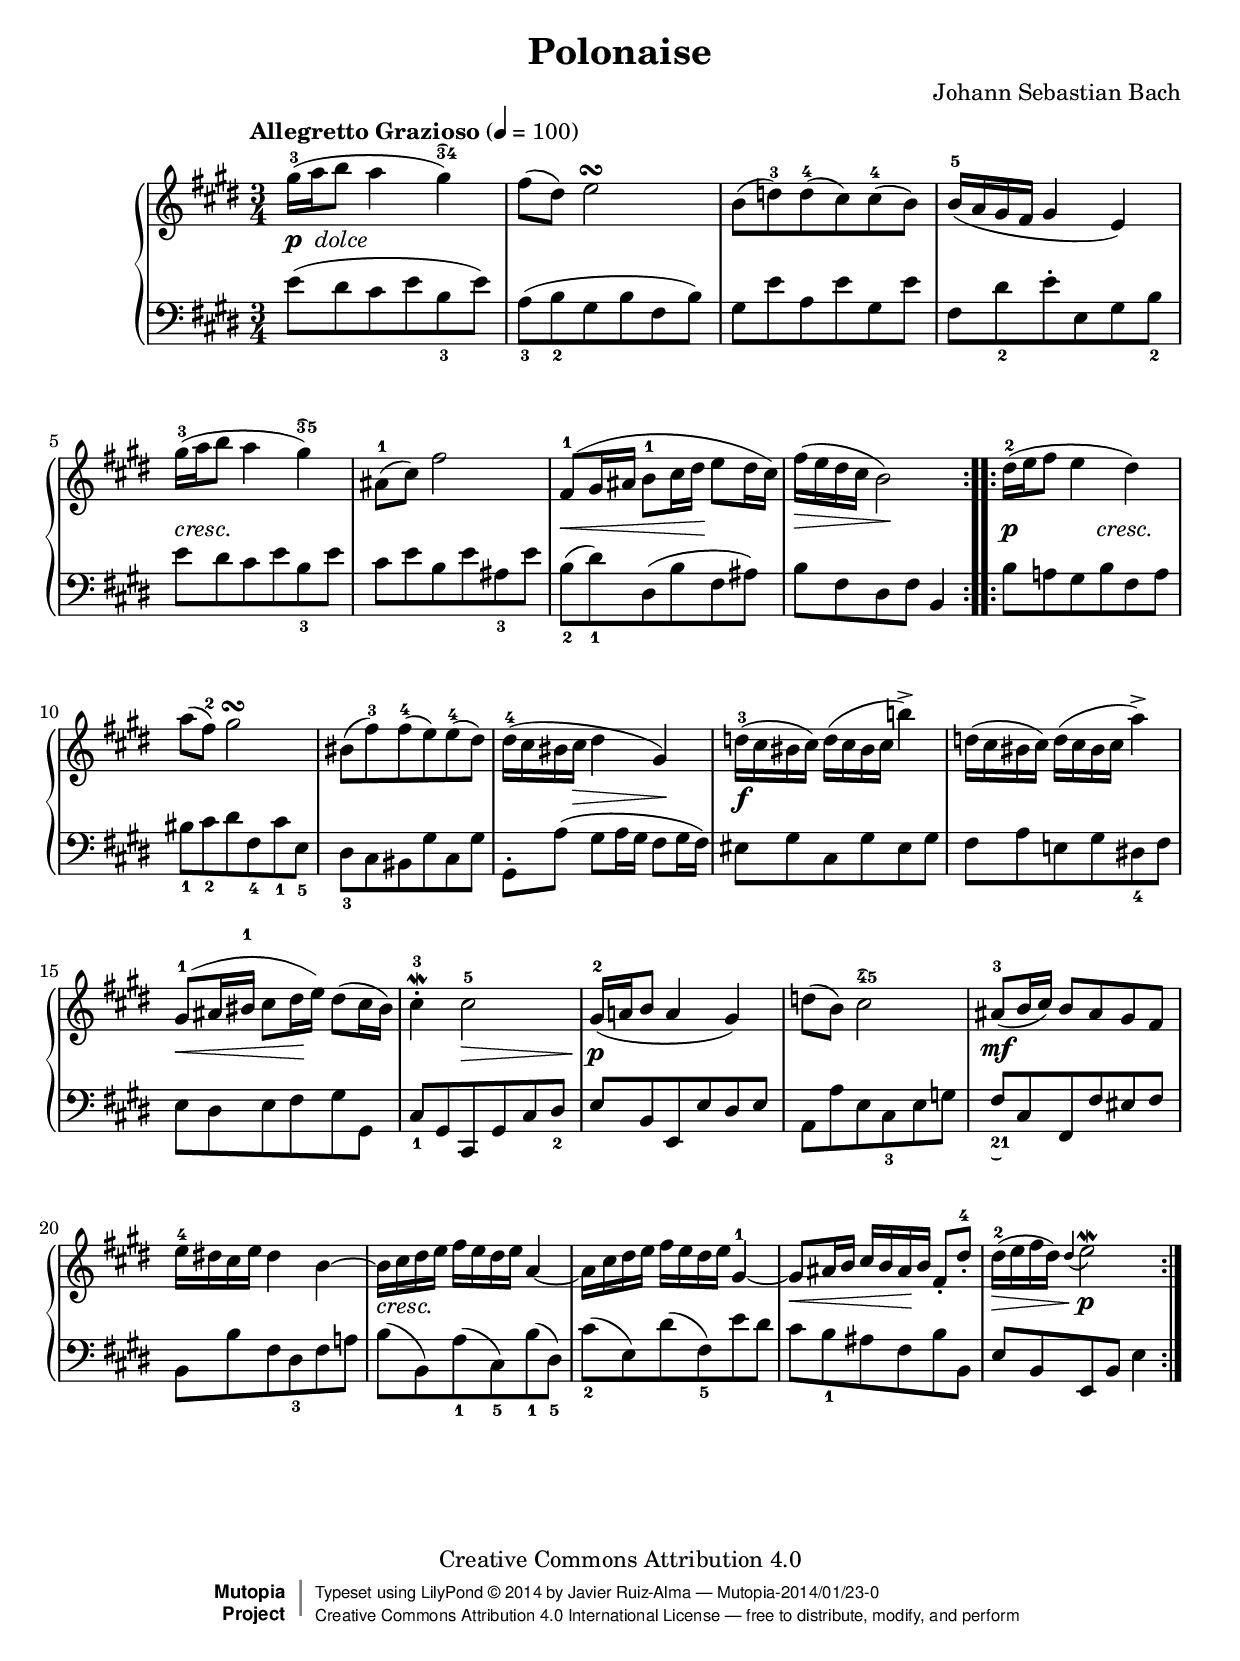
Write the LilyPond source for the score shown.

%--------------------------- HEADERS

\version "2.16.1"
\include "articulate.ly"

\paper {
	top-margin = 8\mm
	top-markup-spacing #'basic-distance = #8
	system-system-spacing #'basic-distance = #15
}

\header {
  title = "Polonaise"
  composer = "Johann Sebastian Bach"
	
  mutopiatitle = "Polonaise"
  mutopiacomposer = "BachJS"
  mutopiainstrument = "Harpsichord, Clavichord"
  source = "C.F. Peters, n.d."
  editor = "Carl Czerny, F.C. Griepenkeri, F.A. Roitzsch, S. Didenko"
  websource = "IMSLP #62909"
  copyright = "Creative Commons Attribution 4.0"
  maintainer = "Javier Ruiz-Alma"

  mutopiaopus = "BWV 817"
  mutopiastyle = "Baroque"

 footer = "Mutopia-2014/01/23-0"
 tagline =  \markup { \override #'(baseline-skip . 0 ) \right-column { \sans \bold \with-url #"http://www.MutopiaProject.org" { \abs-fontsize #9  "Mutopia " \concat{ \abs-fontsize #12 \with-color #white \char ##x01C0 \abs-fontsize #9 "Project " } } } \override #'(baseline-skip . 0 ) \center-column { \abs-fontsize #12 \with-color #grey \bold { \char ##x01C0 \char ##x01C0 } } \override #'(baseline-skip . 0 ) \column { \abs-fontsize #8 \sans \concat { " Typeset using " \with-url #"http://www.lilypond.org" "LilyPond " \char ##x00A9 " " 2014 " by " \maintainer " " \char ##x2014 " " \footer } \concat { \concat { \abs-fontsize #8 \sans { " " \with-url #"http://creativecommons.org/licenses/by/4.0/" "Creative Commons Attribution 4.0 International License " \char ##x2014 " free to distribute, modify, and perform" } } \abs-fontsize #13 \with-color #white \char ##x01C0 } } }
}


%--------------------------- DEFINITIONS

	global = { \key e \major \time 3/4 }
	setTempo = \tempo "Allegretto Grazioso" 4=100 
	
	switchThreeFour = \markup{ \left-align \override #'( baseline-skip . 0 ) \column { \raise #-0.2 \char ##x2040 \finger \concat { "3" \hspace #0.2 "4" } } }
	switchThreeFive = \markup{ \left-align \override #'( baseline-skip . 0 ) \column { \raise #-0.2 \char ##x2040 \finger \concat { "3" \hspace #0.2 "5" } } }
	switchFourFive = \markup{ \left-align \override #'( baseline-skip . 0 ) \column { \raise #-0.2 \char ##x2040 \finger \concat { "4" \hspace #0.2 "5" } } }
	switchInvTwoOne = \markup{ \left-align \override #'( baseline-skip . 1.5 ) \column { \finger \concat { "2" \hspace #0.2 "1 "} \raise #-1 \rotate #-180 \char ##x2040 } }
	addPadding = \once \override Script #'padding = #0.7
	
	pDolce = \markup { \dynamic "p" \italic " dolce" }
	paddedPiano = \markup { \column { " " \dynamic "p" } }
	crescen = \markup { \column{ " " \italic "cresc." } }
	crescendo = \markup { \italic "cresc." }
	ctrCresc = \markup { \center-align \column{ " " \italic "cresc." } }
	hideP = \tweak #'stencil ##f\p
	hideF = \tweak #'stencil ##f\f
	forceFingeringToStem = \override Fingering #'add-stem-support = ##t
	pushFingerUp = \once \override Fingering #'extra-offset = #'(0.0 . 1.4 )
	angleBeamOne = \once \override Beam #'positions = #'( -4.0 . -3.3 )
	angleBeamTwo = \once \override Beam #'positions = #'( -0.9 . -0.9 )
	angleBeamThree = \once \override Beam #'positions = #'( -1.8 . -1.8 )
	angleBeamFour = \once \override Beam #'positions = #'( -1.8 . -2.2 )
	angleBeamFive = \once \override Beam #'positions = #'( 2.4 . 2.8 )
	angleBeamSix = \once \override Beam #'positions = #'( 3.2 . 3.6 )
	shapeSlurOne = \once \override Slur #'control-points = #'( ( 1.594 . 2.59) ( 6.5753 . 5.479) ( 16.338 . 4.383) ( 20.323 . 1.693) )
	shapeSlurTwo = \once \override Slur #'control-points = #'( ( 1.594 . 3.785) ( 4.9813 . 5.28) ( 9.7634 . 5.778) ( 13.549 . 3.287) )
	nb = \noBreak
	firstTrebleVolta = {
		gis16-3(_\pDolce-\hideP a b8 a4 gis)^\switchThreeFour	\nb	| % 1
		fis8( dis) \addPadding e2\turn				\nb	| % 2
		b8( d)-3 d(-4 cis) cis(-4 b)				\nb	| % 3
		b16(-5 a gis fis gis4 e)					| % 4
		gis'16(-3_\crescen a b8 a4 gis)^\switchThreeFive	\nb	| % 5
		ais,8(-1 cis) fis2					\nb	| % 6
		\shapeSlurOne
		fis,8(-1\< gis16 ais b8-1 cis16 dis\! e8 dis16 cis)	\nb	| % 7
		fis16(\> e dis cis  b2)\!				\nb	| % 8
	}
	secondTrebleVolta = {
		dis16(-2_\paddedPiano-\hideP e fis8 e4 dis)_\ctrCresc		| % 9
		a'8( fis)-2 \addPadding gis2\turn 			\nb	| %10
		bis,8( fis')-3 fis(-4 e) e(-4 dis)			\nb	| %11
		dis16(-4 cis bis cis\> dis4 gis,)\!			\nb	| %12
		d'16(-3\f cis bis cis)
		d16( cis bis cis \addPadding b'!4)\accent		\nb	| %13
		d,16( cis bis cis)
		d16( cis bis cis \addPadding a'4)\accent			| %14
		\shapeSlurTwo 
		gis,8(-1\< ais16 \pushFingerUp <bis^1> cis8 dis16\!
		      e) dis8( cis16 bis)				\nb	| %15
		cis4-.\mordent-3 cis2\>-5				\nb	| %16
		gis16(-2\p a! b8 a4 gis)				\nb	| %17
		d'8( b) cis2^\switchFourFive \stemUp 			\nb	| %18
		ais8(-3\mf b16 cis) b8 ais gis fis \stemNeutral			| %19
		e'16-4 dis! cis e dis4 b ~				\nb	| %20
		b16_\crescendo cis dis e  fis e dis e a,4 ~		\nb	| %21
		a16 cis dis e fis e dis e gis,4-1 ~			\nb	| %22
		gis8\< ais16 b  \stemUp cis b ais\! b
		     \angleBeamSix fis8-. dis'-4-.			\nb	| %23
	\stemNeutral
	}
	lastTrebleBarPrint = {
		dis16(-2\> e fis dis)  \grace { dis4( }  e2)\mordent\p		| %24
	}
	lastTrebleBarMIDI = {
		dis16(-2\> e fis dis) e2\mordent\p				| %24
	}


%--------------------------- TYPESET MUSIC

upperPrint= \relative c'''{
	\clef treble
	\setTempo
	\repeat volta 2 {
	\firstTrebleVolta
	}
	\repeat volta 2 {
	\secondTrebleVolta
	\lastTrebleBarPrint					
	}
}

upperMIDI= \relative c'''{
	\clef treble
	\setTempo
	\repeat volta 2 {
	\firstTrebleVolta
	}
	\repeat volta 2 {
	\secondTrebleVolta
	\lastTrebleBarMIDI					
	}
}

lower= \relative c' {
	\clef bass
	\forceFingeringToStem
	
	\repeat volta 2 {
	\angleBeamTwo e8( dis cis e <b_3> e)			| % 1
	<a,_3>8( <b_2> gis b fis b)				| % 2
	\angleBeamThree gis8 e' a, e' gis, e'			| % 3
	fis,8 <dis'_2> e-. e, gis <b_2>				| % 4
	\angleBeamTwo e8 dis cis e <b_3> e			| % 5
	cis8 e b e <ais,_3> e'					| % 6
	<b_2>8( <dis_1>) dis,( b' fis ais)			| % 7
	b8 fis dis fis b,4					| % 8
	}
	
	\repeat volta 2 {
	b'8-\hideP a! gis b fis a				| % 9
	\angleBeamFour
	<bis_1>8 <cis_2> dis <fis,_4> <cis'_1> <e,_5>		| %10
	<dis_3>8 cis bis gis' cis, gis'				| %11
	\angleBeamOne gis,8-.[ a'(] gis a16 gis fis8 gis16 fis)	| %12
	eis8-\hideF gis cis, gis' eis gis			| %13
	fis8 a e! gis <dis!_4> fis				| %14
	\stemDown e8 dis e fis gis gis,	\stemNeutral		| %15
	\angleBeamFive <cis_1>8 gis cis, gis' cis <dis_2>	| %16
	e8 b e, e' dis e					| %17
	\stemDown a,8 a' e <cis_3> e g \stemNeutral		| %18
	fis8_\switchInvTwoOne cis fis, fis' eis fis		| %19
	b,8 b' fis <dis_3> fis a!				| %20
	b8( b,) <a'_1>( <cis,_5>) <b'_1>( <dis,_5>)		| %21
	<cis'_2>8( e,) dis'( <fis,_5>) e' dis			| %22
	cis8 <b_1> ais fis b b,					| %23
	e8 b e, b' e4						| %24
	}
}

%----------------------------- PRINT MUSIC

\score {
	  \new PianoStaff
	  <<
	  	  \new Staff = "upper" { \global \upperPrint }
	  	  \new Staff = "lower" { \global \lower }
	  >>
	  \layout { }
}

%----------------------------- PLAY MUSIC

\score {
	  \new PianoStaff
	  \unfoldRepeats \articulate
	  <<
	  	  \new Staff = "upper" { \global \upperMIDI }
	  	  \new Staff = "lower" { \global \lower }
	  >>
	  \midi   { }
}
